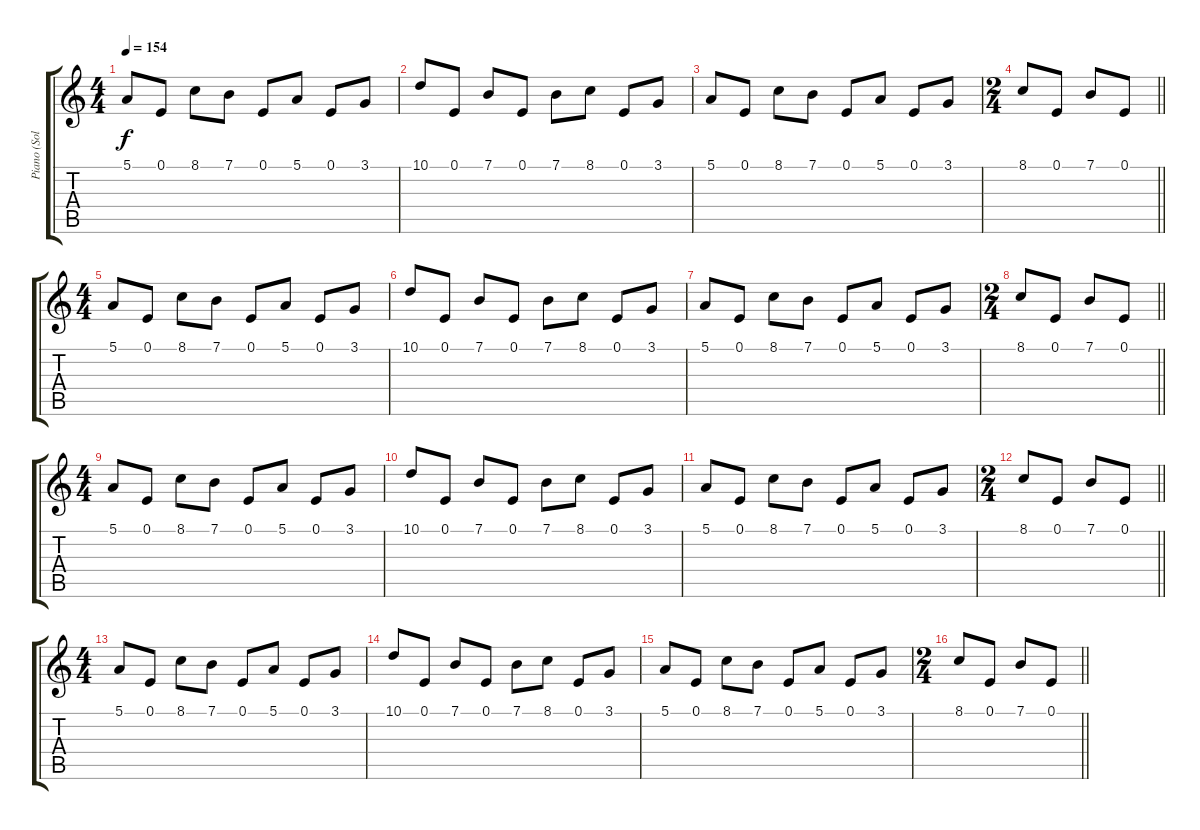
\track ("Piano (Sol)" "Piano (Sol") {instrument electricgrandpiano}
\staff {score tabs}
\tuning (E4 B3 G3 D3 A2 E2) {hide}
\ts (4 4)
\tempo 154
\clef g2
\ks c
5.1.8{dy f} 0.1.8 8.1.8 7.1.8 0.1.8 5.1.8 0.1.8 3.1.8 |
10.1.8 0.1.8 7.1.8 0.1.8 7.1.8 8.1.8 0.1.8 3.1.8 |
5.1.8 0.1.8 8.1.8 7.1.8 0.1.8 5.1.8 0.1.8 3.1.8 |
\ts (2 4)
\barLineRight lightlight
8.1.8 0.1.8 7.1.8 0.1.8 |
\ts (4 4)
5.1.8 0.1.8 8.1.8 7.1.8 0.1.8 5.1.8 0.1.8 3.1.8 |
10.1.8 0.1.8 7.1.8 0.1.8 7.1.8 8.1.8 0.1.8 3.1.8 |
5.1.8 0.1.8 8.1.8 7.1.8 0.1.8 5.1.8 0.1.8 3.1.8 |
\ts (2 4)
\barLineRight lightlight
8.1.8 0.1.8 7.1.8 0.1.8 |
\ts (4 4)
5.1.8 0.1.8 8.1.8 7.1.8 0.1.8 5.1.8 0.1.8 3.1.8 |
10.1.8 0.1.8 7.1.8 0.1.8 7.1.8 8.1.8 0.1.8 3.1.8 |
5.1.8 0.1.8 8.1.8 7.1.8 0.1.8 5.1.8 0.1.8 3.1.8 |
\ts (2 4)
\barLineRight lightlight
8.1.8 0.1.8 7.1.8 0.1.8 |
\ts (4 4)
5.1.8 0.1.8 8.1.8 7.1.8 0.1.8 5.1.8 0.1.8 3.1.8 |
10.1.8 0.1.8 7.1.8 0.1.8 7.1.8 8.1.8 0.1.8 3.1.8 |
5.1.8 0.1.8 8.1.8 7.1.8 0.1.8 5.1.8 0.1.8 3.1.8 |
\ts (2 4)
\barLineRight lightlight
8.1.8 0.1.8 7.1.8 0.1.8
